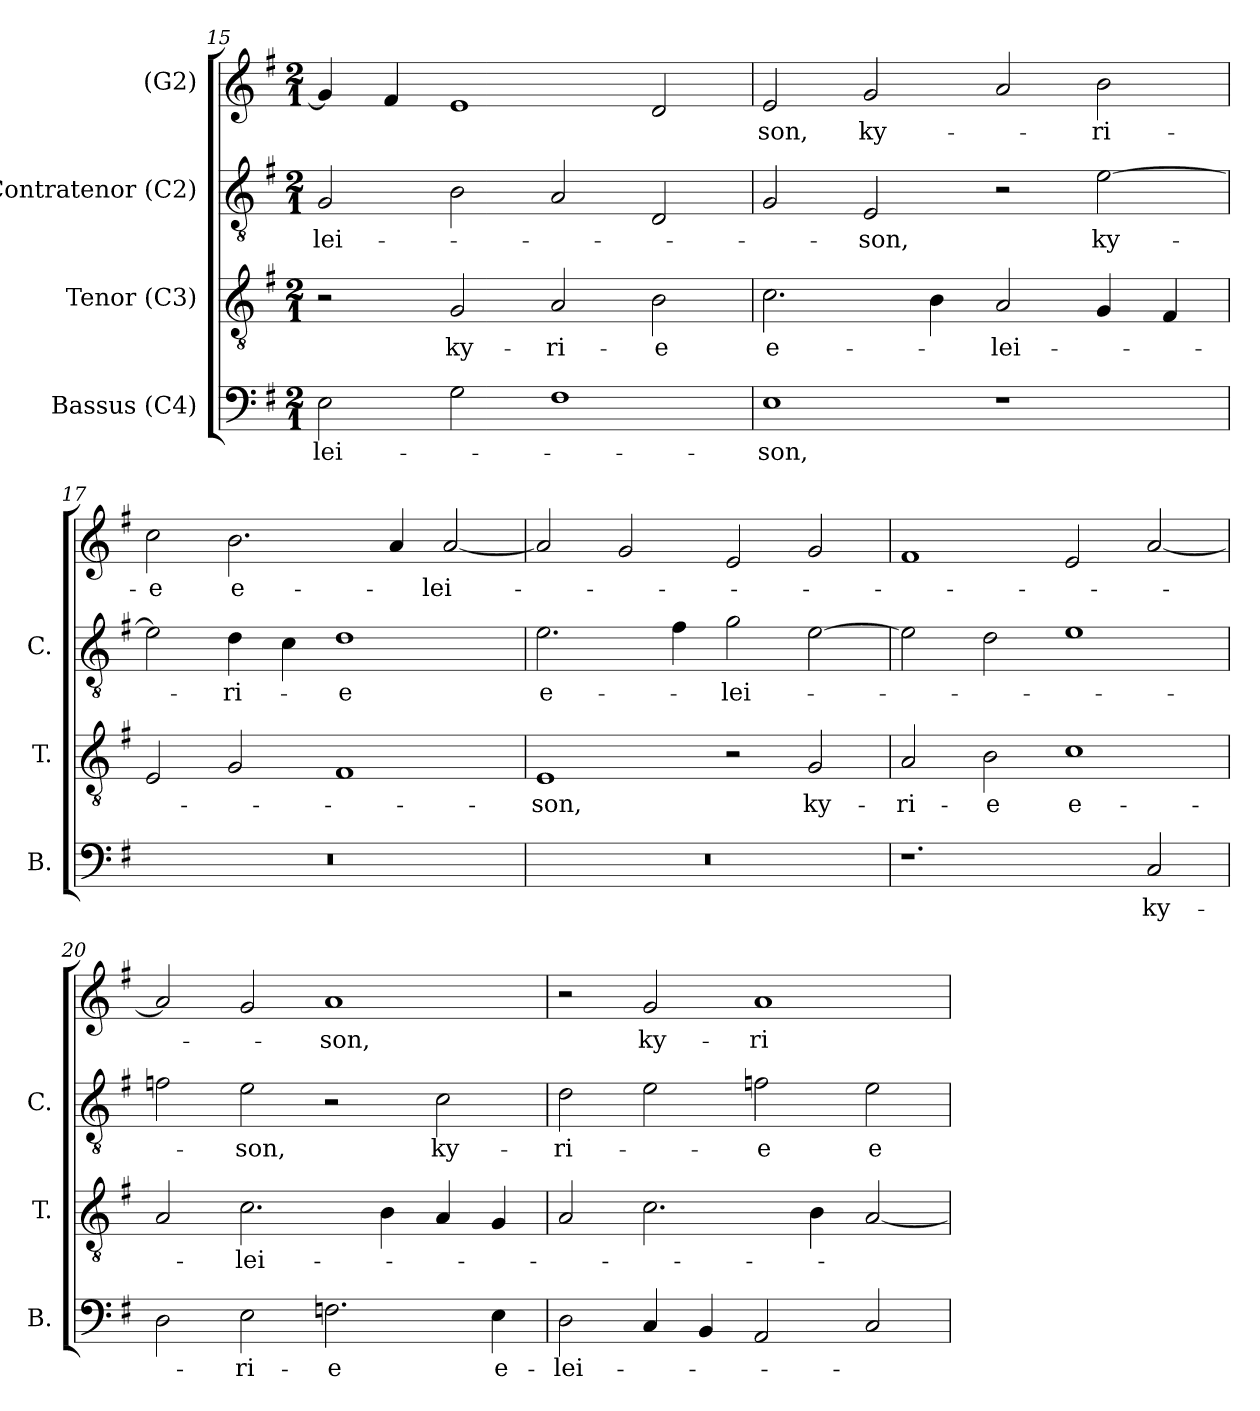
**kern	**text	**kern	**text	**kern	**text	**kern	**text
*part4	*part4	*part3	*part3	*part2	*part2	*part1	*part1
*staff4	*staff4	*staff3	*staff3	*staff2	*staff2	*staff1	*staff1
*I"Bassus (C4)	*	*I"Tenor (C3)	*	*I"Contratenor (C2)	*	*I"(G2)	*
*I'B.	*	*I'T.	*	*I'C.	*	*	*
*clefF4	*	*clefGv2	*	*clefGv2	*	*clefG2	*
*	*	*ITrd7c12	*	*ITrd7c12	*	*	*
*k[f#]	*	*k[f#]	*	*k[f#]	*	*k[f#]	*
*G:	*	*G:	*	*G:	*	*G:	*
*M2/1	*	*M2/1	*	*M2/1	*	*M2/1	*
=15	=15	=15	=15	=15	=15	=15	=15
!	!LO:LY:b:color=#000000	!	!	!	!	!	!
!	!	!	!	!	!LO:LY:b:color=#000000	!	!
2Ei\	-lei-	2r	.	2GGi/	-lei-	4gi/]	.
.	.	.	.	.	.	4f#i/	.
!	!	!	!LO:LY:b:color=#000000	!	!	!	!
2Gi\	.	2GGi/	ky-	2BBi\	.	1ei	.
!	!	!	!LO:LY:b:color=#000000	!	!	!	!
1F#i	.	2AAi/	-ri-	2AAi/	.	.	.
!	!	!	!LO:LY:b:color=#000000	!	!	!	!
.	.	2BBi\	-e	2DDi/	.	2di/	.
!!LO:LB:g=z
=16	=16	=16	=16	=16	=16	=16	=16
!	!LO:LY:b:color=#000000	!	!	!	!	!	!
!	!	!	!LO:LY:b:color=#000000	!	!	!	!
!	!	!	!	!	!	!	!LO:LY:b:color=#000000
1Ei	-son,	2.Ci\	e-	2GGi/	.	2ei/	-son,
!	!	!	!	!	!LO:LY:b:color=#000000	!	!
!	!	!	!	!	!	!	!LO:LY:b:color=#000000
.	.	.	.	2EEi/	-son,	2gi/	ky-
.	.	4BBi\	.	.	.	.	.
!	!	!	!LO:LY:b:color=#000000	!	!	!	!
1r	.	2AAi/	-lei-	2r	.	2ai/	.
!	!	!	!	!	!LO:LY:b:color=#000000	!	!
!	!	!	!	!	!	!	!LO:LY:b:color=#000000
.	.	4GGi/	.	[2Ei\	ky-	2bi\	-ri-
.	.	4FF#i/	.	.	.	.	.
=17	=17	=17	=17	=17	=17	=17	=17
!LO:N:vis=1	!	!	!	!	!	!	!
!	!	!	!	!	!	!	!LO:LY:b:color=#000000
0r	.	2EEi/	.	2Ei\]	.	2cci\	-e
!	!	!	!	!	!LO:LY:b:color=#000000	!	!
!	!	!	!	!	!	!	!LO:LY:b:color=#000000
.	.	2GGi/	.	4Di\	-ri-	2.bi\	e-
.	.	.	.	4Ci\	.	.	.
!	!	!	!	!	!LO:LY:b:color=#000000	!	!
.	.	1FF#i	.	1Di	-e	.	.
.	.	.	.	.	.	4ai/	.
!	!	!	!	!	!	!	!LO:LY:b:color=#000000
.	.	.	.	.	.	[2ai/	-lei-
=18	=18	=18	=18	=18	=18	=18	=18
!LO:N:vis=1	!	!	!	!	!	!	!
!	!	!	!LO:LY:b:color=#000000	!	!	!	!
!	!	!	!	!	!LO:LY:b:color=#000000	!	!
0r	.	1EEi	-son,	2.Ei\	e-	2ai/]	.
.	.	.	.	.	.	2gi/	.
.	.	.	.	4F#i\	.	.	.
!	!	!	!	!	!LO:LY:b:color=#000000	!	!
.	.	2r	.	2Gi\	-lei-	2ei/	.
!	!	!	!LO:LY:b:color=#000000	!	!	!	!
.	.	2GGi/	ky-	[2Ei\	.	2gi/	.
=19	=19	=19	=19	=19	=19	=19	=19
!	!	!	!LO:LY:b:color=#000000	!	!	!	!
1.r	.	2AAi/	-ri-	2Ei\]	.	1f#i	.
!	!	!	!LO:LY:b:color=#000000	!	!	!	!
.	.	2BBi\	-e	2Di\	.	.	.
!	!	!	!LO:LY:b:color=#000000	!	!	!	!
.	.	1Ci	e-	1Ei	.	2ei/	.
!	!LO:LY:b:color=#000000	!	!	!	!	!	!
2Ci/	ky-	.	.	.	.	[2ai/	.
=20	=20	=20	=20	=20	=20	=20	=20
2Di\	.	2AAi/	.	2Fi\	.	2ai/]	.
!	!LO:LY:b:color=#000000	!	!	!	!	!	!
!	!	!	!LO:LY:b:color=#000000	!	!	!	!
!	!	!	!	!	!LO:LY:b:color=#000000	!	!
2Ei\	-ri-	2.Ci\	-lei-	2Ei\	-son,	2gi/	.
!	!LO:LY:b:color=#000000	!	!	!	!	!	!
!	!	!	!	!	!	!	!LO:LY:b:color=#000000
2.Fi\	-e	.	.	2r	.	1ai	-son,
.	.	4BBi\	.	.	.	.	.
!	!	!	!	!	!LO:LY:b:color=#000000	!	!
.	.	4AAi/	.	2Ci\	ky-	.	.
!	!LO:LY:b:color=#000000	!	!	!	!	!	!
4Ei\	e-	4GGi/	.	.	.	.	.
!!LO:PB:g=z
=21	=21	=21	=21	=21	=21	=21	=21
!	!LO:LY:b:color=#000000	!	!	!	!	!	!
!	!	!	!	!	!LO:LY:b:color=#000000	!	!
2Di\	-lei-	2AAi/	.	2Di\	-ri-	2r	.
!	!	!	!	!	!	!	!LO:LY:b:color=#000000
4Ci/	.	2.Ci\	.	2Ei\	.	2gi/	ky-
4BBi/	.	.	.	.	.	.	.
!	!	!	!	!	!LO:LY:b:color=#000000	!	!
!	!	!	!	!	!	!	!LO:LY:b:color=#000000
2AAi/	.	.	.	2Fi\	-e	1ai	-ri-
.	.	4BBi\	.	.	.	.	.
!	!	!	!	!	!LO:LY:b:color=#000000	!	!
2Ci/	.	[2AAi/	.	2Ei\	e-	.	.
=	=	=	=	=	=	=	=
*-	*-	*-	*-	*-	*-	*-	*-
